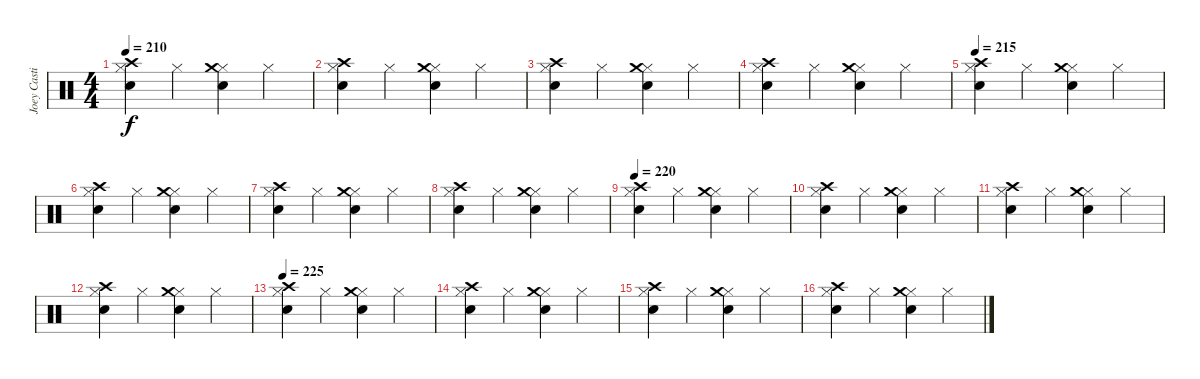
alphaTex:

\track ("Joey Castillo - drums" "Joey Casti") {instrument percussion}
\staff {score}
\articulation defaults
\ts (4 4)
\tempo 210
\clef neutral
\ks c
("Electric Snare (hit)" "Hi-Hat (closed)" "Crash high (hit)").4{dy f} "Hi-Hat (closed)".4 ("Electric Snare (hit)" "Hi-Hat (closed)" "Crash medium (hit)").4 "Hi-Hat (closed)".4 |
("Electric Snare (hit)" "Hi-Hat (closed)" "Crash high (hit)").4 "Hi-Hat (closed)".4 ("Electric Snare (hit)" "Hi-Hat (closed)" "Crash medium (hit)").4 "Hi-Hat (closed)".4 |
("Electric Snare (hit)" "Hi-Hat (closed)" "Crash high (hit)").4 "Hi-Hat (closed)".4 ("Electric Snare (hit)" "Hi-Hat (closed)" "Crash medium (hit)").4 "Hi-Hat (closed)".4 |
("Electric Snare (hit)" "Hi-Hat (closed)" "Crash high (hit)").4 "Hi-Hat (closed)".4 ("Electric Snare (hit)" "Hi-Hat (closed)" "Crash medium (hit)").4 "Hi-Hat (closed)".4 |
\tempo 215
("Electric Snare (hit)" "Hi-Hat (closed)" "Crash high (hit)").4 "Hi-Hat (closed)".4 ("Electric Snare (hit)" "Hi-Hat (closed)" "Crash medium (hit)").4 "Hi-Hat (closed)".4 |
("Electric Snare (hit)" "Hi-Hat (closed)" "Crash high (hit)").4 "Hi-Hat (closed)".4 ("Electric Snare (hit)" "Hi-Hat (closed)" "Crash medium (hit)").4 "Hi-Hat (closed)".4 |
("Electric Snare (hit)" "Hi-Hat (closed)" "Crash high (hit)").4 "Hi-Hat (closed)".4 ("Electric Snare (hit)" "Hi-Hat (closed)" "Crash medium (hit)").4 "Hi-Hat (closed)".4 |
("Electric Snare (hit)" "Hi-Hat (closed)" "Crash high (hit)").4 "Hi-Hat (closed)".4 ("Electric Snare (hit)" "Hi-Hat (closed)" "Crash medium (hit)").4 "Hi-Hat (closed)".4 |
\tempo 220
("Electric Snare (hit)" "Hi-Hat (closed)" "Crash high (hit)").4 "Hi-Hat (closed)".4 ("Electric Snare (hit)" "Hi-Hat (closed)" "Crash medium (hit)").4 "Hi-Hat (closed)".4 |
("Electric Snare (hit)" "Hi-Hat (closed)" "Crash high (hit)").4 "Hi-Hat (closed)".4 ("Electric Snare (hit)" "Hi-Hat (closed)" "Crash medium (hit)").4 "Hi-Hat (closed)".4 |
("Electric Snare (hit)" "Hi-Hat (closed)" "Crash high (hit)").4 "Hi-Hat (closed)".4 ("Electric Snare (hit)" "Hi-Hat (closed)" "Crash medium (hit)").4 "Hi-Hat (closed)".4 |
("Electric Snare (hit)" "Hi-Hat (closed)" "Crash high (hit)").4 "Hi-Hat (closed)".4 ("Electric Snare (hit)" "Hi-Hat (closed)" "Crash medium (hit)").4 "Hi-Hat (closed)".4 |
\tempo 225
("Electric Snare (hit)" "Hi-Hat (closed)" "Crash high (hit)").4 "Hi-Hat (closed)".4 ("Electric Snare (hit)" "Hi-Hat (closed)" "Crash medium (hit)").4 "Hi-Hat (closed)".4 |
("Electric Snare (hit)" "Hi-Hat (closed)" "Crash high (hit)").4 "Hi-Hat (closed)".4 ("Electric Snare (hit)" "Hi-Hat (closed)" "Crash medium (hit)").4 "Hi-Hat (closed)".4 |
("Electric Snare (hit)" "Hi-Hat (closed)" "Crash high (hit)").4 "Hi-Hat (closed)".4 ("Electric Snare (hit)" "Hi-Hat (closed)" "Crash medium (hit)").4 "Hi-Hat (closed)".4 |
("Electric Snare (hit)" "Hi-Hat (closed)" "Crash high (hit)").4 "Hi-Hat (closed)".4 ("Electric Snare (hit)" "Hi-Hat (closed)" "Crash medium (hit)").4 "Hi-Hat (closed)".4
